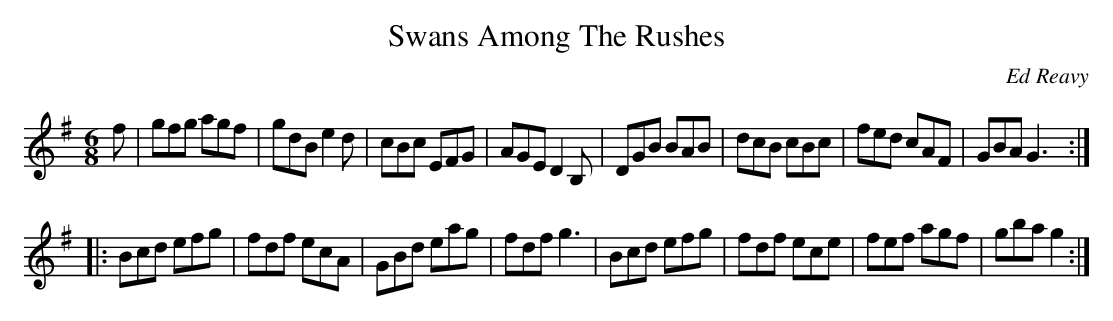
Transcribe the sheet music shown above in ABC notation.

X:1
T:Swans Among The Rushes
C:Ed Reavy
M:6/8
L:1/8
K:G
f \
| gfg agf | gdB e2 d | cBc EFG | AGE D2 B, \
| DGB BAB | dcB cBc | fed cAF | GBA G3 :|
|: Bcd efg | fdf ecA | GBd eag | fdf g3 \
| Bcd efg | fdf ece | fef agf | gba g2 :|
